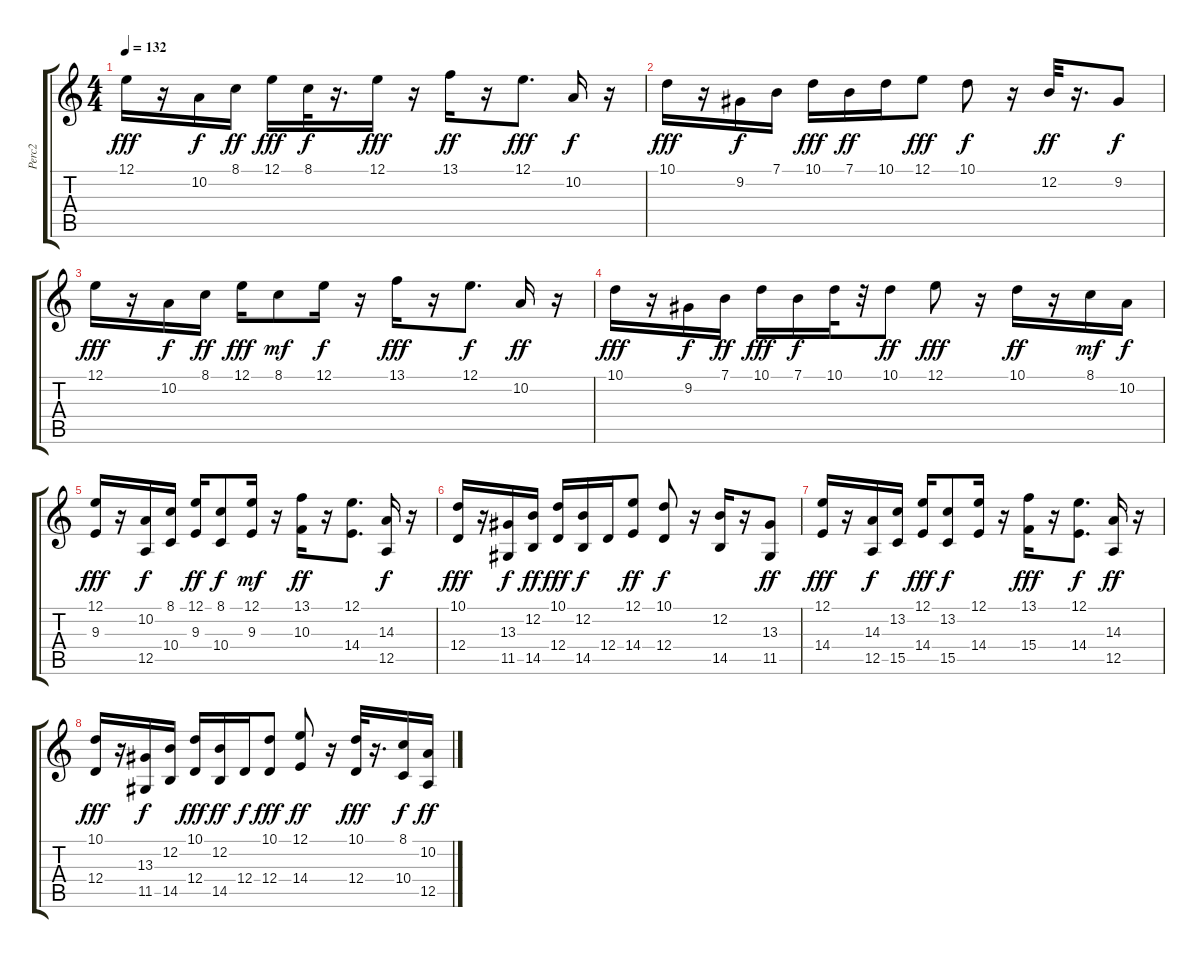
\track ("Perc2" "Perc2") {instrument oboe}
\staff {score tabs}
\tuning (E4 B3 G3 D3 A2 E2) {hide}
\ts (4 4)
\tempo 132
\clef g2
\ks c
12.1.16{dy fff balance 1} r.16 10.2.16{dy f} 8.1.16{dy ff} 12.1.16{dy fff} 8.1.32{dy f} r.16{d} 12.1.16{dy fff} r.16 13.1.16{dy ff} r.16 12.1.8{d dy fff} 10.2.16{dy f} r.16 |
10.1.16{dy fff balance 6} r.16 9.2.16{dy f} 7.1.16 10.1.16{dy fff} 7.1.16{dy ff} 10.1.16 12.1.8{dy fff} 10.1.8{dy f} r.16 12.2.32{dy ff} r.16{d} 9.2.8{dy f} |
12.1.16{dy fff balance 13} r.16 10.2.16{dy f} 8.1.16{dy ff} 12.1.16{dy fff} 8.1.8{dy mf} 12.1.16{dy f} r.16 13.1.16{dy fff} r.16 12.1.8{d dy f} 10.2.16{dy ff} r.16 |
10.1.16{dy fff balance 9} r.16 9.2.16{dy f} 7.1.16{dy ff} 10.1.16{dy fff} 7.1.16{dy f} 10.1.32 r.32 10.1.8{dy ff} 12.1.8{dy fff} r.16 10.1.16{dy ff} r.16 8.1.16{dy mf} 10.2.16{dy f} |
(12.1 9.3).16{dy fff balance 4} r.16 (10.2 12.5).16{dy f} (8.1 10.4).16 (12.1 9.3).16{dy ff} (8.1 10.4).8{dy f} (12.1 9.3).16{dy mf} r.16 (13.1 10.3).16{dy ff} r.16 (12.1 14.4).8{d} (14.3 12.5).16{dy f} r.16 |
(10.1 12.4).16{dy fff balance 7} r.16 (13.3 11.5).16{dy f} (12.2 14.5).16{dy ff} (10.1 12.4).16{dy fff} (12.2 14.5).16{dy f} 12.4.16 (12.1 14.4).8{dy ff} (10.1 12.4).8{dy f} r.16 (12.2 14.5).16 r.16 (13.3 11.5).8{dy ff} |
(12.1 14.4).16{dy fff balance 12} r.16 (14.3 12.5).16{dy f} (13.2 15.5).16 (12.1 14.4).16{dy fff} (13.2 15.5).8{dy f} (12.1 14.4).16 r.16 (13.1 15.4).16{dy fff} r.16 (12.1 14.4).8{d dy f} (14.3 12.5).16{dy ff} r.16 |
(10.1 12.4).16{dy fff} r.16 (13.3 11.5).16{dy f} (12.2 14.5).16 (10.1 12.4).16{dy fff} (12.2 14.5).16{dy ff} 12.4.16{dy f} (10.1 12.4).8{dy fff} (12.1 14.4).8{dy ff} r.16 (10.1 12.4).32{dy fff} r.16{d} (8.1 10.4).16{dy f} (10.2 12.5).16{dy ff}
